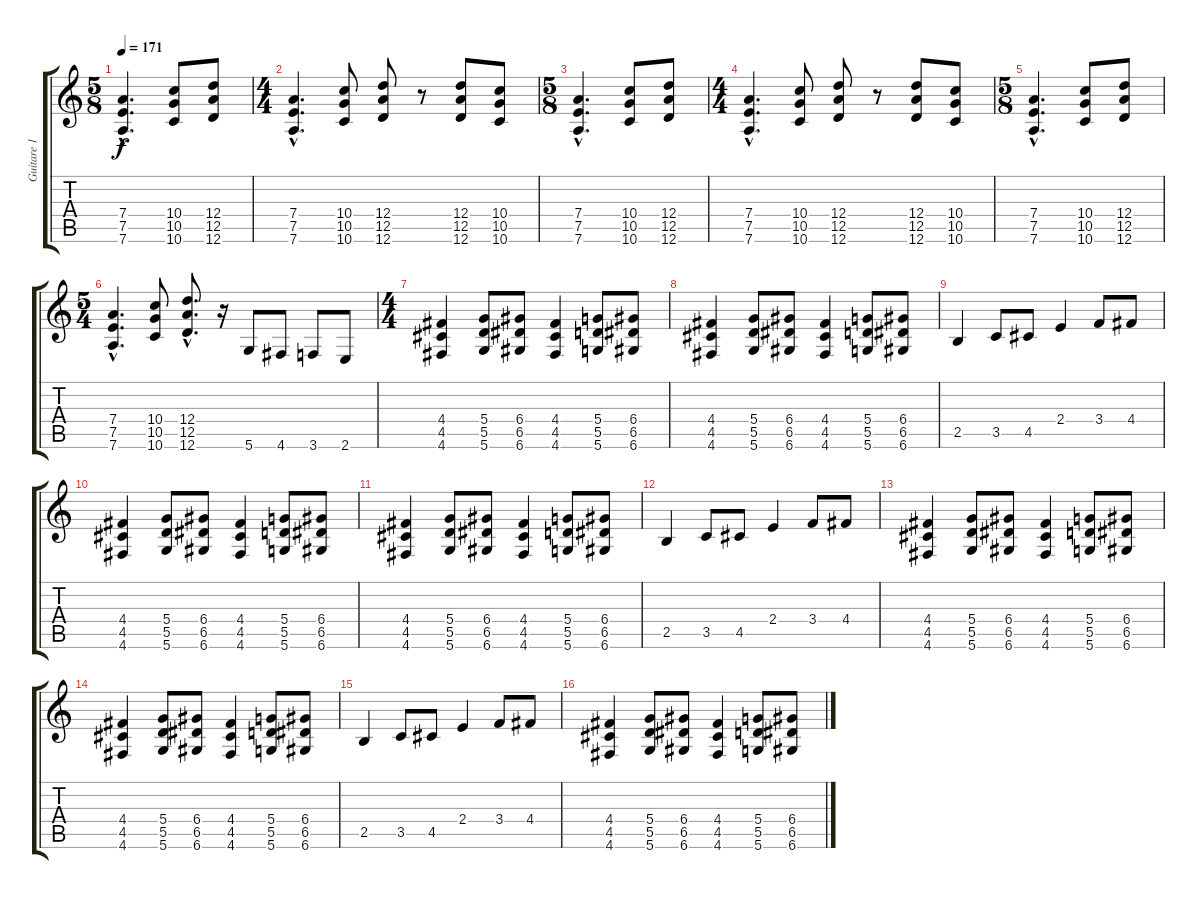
\track ("Guitare 1" "Guitare 1") {instrument distortionguitar}
\staff {score tabs}
\tuning (E4 B3 G3 D3 A2 D2) {hide}
\ts (5 8)
\tempo 171
\clef g2
\ks c
(7.4{hac} 7.5{hac} 7.6{hac}).4{d dy f} (10.4 10.5 10.6).8 (12.4 12.5 12.6).8 |
\ts (4 4)
(7.4{hac} 7.5{hac} 7.6{hac}).4{d} (10.4 10.5 10.6).8 (12.4 12.5 12.6).8 r.8 (12.4 12.5 12.6).8 (10.4 10.5 10.6).8 |
\ts (5 8)
(7.4{hac} 7.5{hac} 7.6{hac}).4{d} (10.4 10.5 10.6).8 (12.4 12.5 12.6).8 |
\ts (4 4)
(7.4{hac} 7.5{hac} 7.6{hac}).4{d} (10.4 10.5 10.6).8 (12.4 12.5 12.6).8 r.8 (12.4 12.5 12.6).8 (10.4 10.5 10.6).8 |
\ts (5 8)
(7.4{hac} 7.5{hac} 7.6{hac}).4{d} (10.4 10.5 10.6).8 (12.4 12.5 12.6).8 |
\ts (5 4)
(7.4{hac} 7.5{hac} 7.6{hac}).4{d} (10.4 10.5 10.6).8 (12.4{hac} 12.5{hac} 12.6{hac}).8{d} r.16 5.6.8 4.6.8 3.6.8 2.6.8 |
\ts (4 4)
(4.4 4.5 4.6).4 (5.4 5.5 5.6).8 (6.4 6.5 6.6).8 (4.4 4.5 4.6).4 (5.4 5.5 5.6).8 (6.4 6.5 6.6).8 |
(4.4 4.5 4.6).4 (5.4 5.5 5.6).8 (6.4 6.5 6.6).8 (4.4 4.5 4.6).4 (5.4 5.5 5.6).8 (6.4 6.5 6.6).8 |
2.5.4 3.5.8 4.5.8 2.4.4 3.4.8 4.4.8 |
(4.4 4.5 4.6).4 (5.4 5.5 5.6).8 (6.4 6.5 6.6).8 (4.4 4.5 4.6).4 (5.4 5.5 5.6).8 (6.4 6.5 6.6).8 |
(4.4 4.5 4.6).4 (5.4 5.5 5.6).8 (6.4 6.5 6.6).8 (4.4 4.5 4.6).4 (5.4 5.5 5.6).8 (6.4 6.5 6.6).8 |
2.5.4 3.5.8 4.5.8 2.4.4 3.4.8 4.4.8 |
(4.4 4.5 4.6).4 (5.4 5.5 5.6).8 (6.4 6.5 6.6).8 (4.4 4.5 4.6).4 (5.4 5.5 5.6).8 (6.4 6.5 6.6).8 |
(4.4 4.5 4.6).4 (5.4 5.5 5.6).8 (6.4 6.5 6.6).8 (4.4 4.5 4.6).4 (5.4 5.5 5.6).8 (6.4 6.5 6.6).8 |
2.5.4 3.5.8 4.5.8 2.4.4 3.4.8 4.4.8 |
(4.4 4.5 4.6).4 (5.4 5.5 5.6).8 (6.4 6.5 6.6).8 (4.4 4.5 4.6).4 (5.4 5.5 5.6).8 (6.4 6.5 6.6).8
